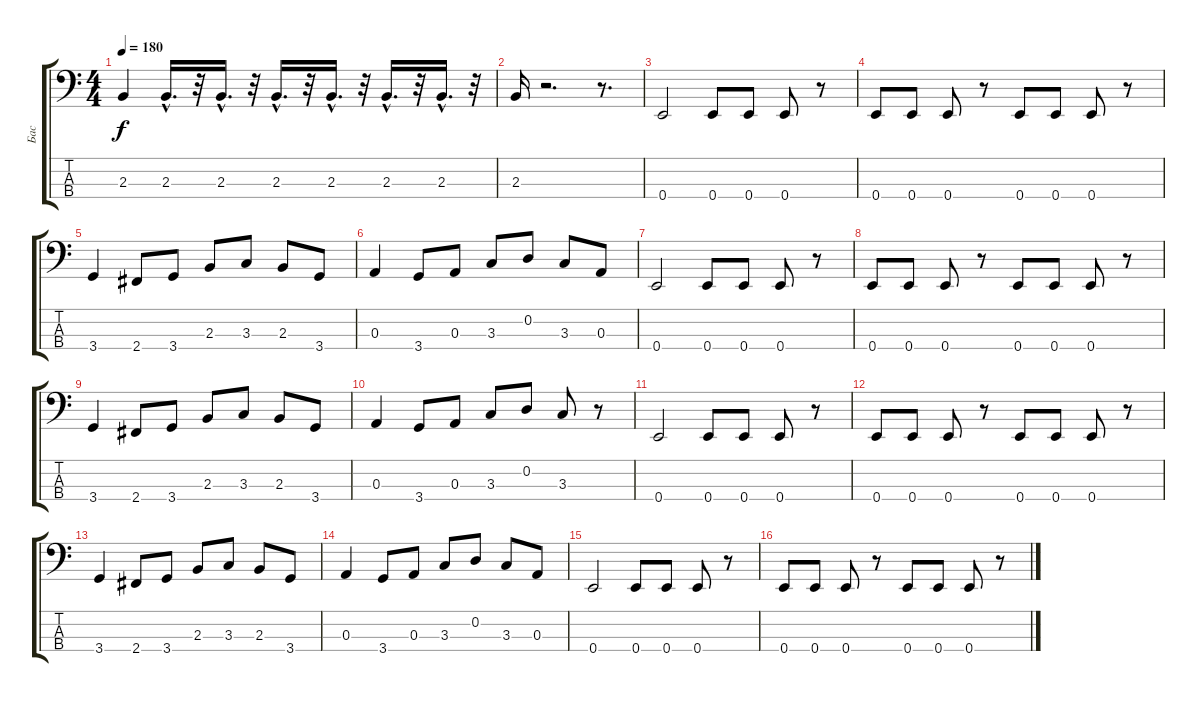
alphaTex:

\track ("Бас" "Бас") {instrument electricbasspick}
\staff {score tabs}
\tuning (G2 D2 A1 E1) {hide}
\ts (4 4)
\tempo 180
\clef f4
\ks c
2.3.4{dy f} 2.3{hac}.16{d} r.32 2.3{hac}.16{d} r.32 2.3{hac}.16{d} r.32 2.3{hac}.16{d} r.32 2.3{hac}.16{d} r.32 2.3{hac}.16{d} r.32 |
2.3.16 r.2{d} r.8{d} |
0.4.2 0.4.8 0.4.8 0.4.8 r.8 |
0.4.8 0.4.8 0.4.8 r.8 0.4.8 0.4.8 0.4.8 r.8 |
3.4.4 2.4.8 3.4.8 2.3.8 3.3.8 2.3.8 3.4.8 |
0.3.4 3.4.8 0.3.8 3.3.8 0.2.8 3.3.8 0.3.8 |
0.4.2 0.4.8 0.4.8 0.4.8 r.8 |
0.4.8 0.4.8 0.4.8 r.8 0.4.8 0.4.8 0.4.8 r.8 |
3.4.4 2.4.8 3.4.8 2.3.8 3.3.8 2.3.8 3.4.8 |
0.3.4 3.4.8 0.3.8 3.3.8 0.2.8 3.3.8 r.8 |
0.4.2 0.4.8 0.4.8 0.4.8 r.8 |
0.4.8 0.4.8 0.4.8 r.8 0.4.8 0.4.8 0.4.8 r.8 |
3.4.4 2.4.8 3.4.8 2.3.8 3.3.8 2.3.8 3.4.8 |
0.3.4 3.4.8 0.3.8 3.3.8 0.2.8 3.3.8 0.3.8 |
0.4.2 0.4.8 0.4.8 0.4.8 r.8 |
0.4.8 0.4.8 0.4.8 r.8 0.4.8 0.4.8 0.4.8 r.8
